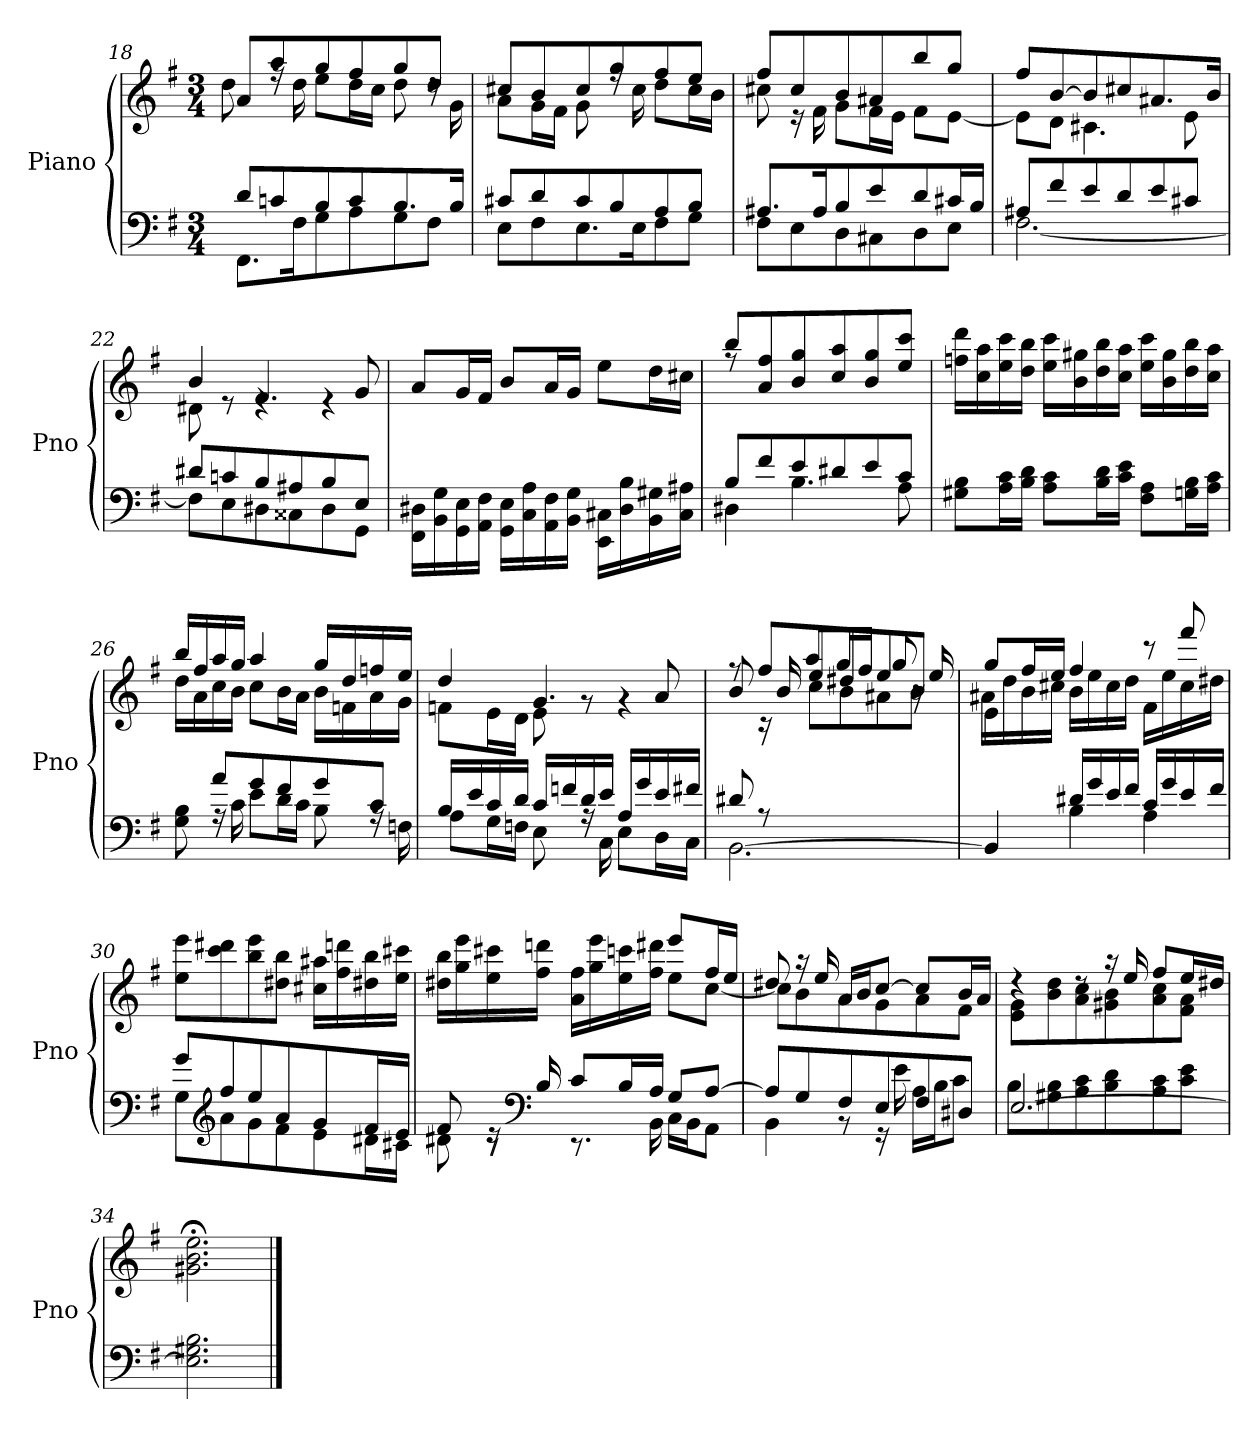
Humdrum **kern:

**kern	**kern
*part1	*part1
*staff2	*staff1
*I"Piano	*
*I'Pno	*
*clefF4	*clefG2
*k[f#]	*k[f#]
*M3/4	*M3/4
=18	=18
*^	*^
8d/L	8.FF#\L	8a/L	8dd\
8cn/	.	8aa/	16rff
.	16F#\K	.	16dd\
8B/	8G\	8gg/	8ee\L
8c/	8A\	8ff#/	16dd\L
.	.	.	16cc\JJ
8.B/	8G\	8gg/	8dd\
.	8F#\J	8dd/J	16rdd
16B/Jk	.	.	16g\
=19	=19	=19	=19
8c#X/L	8E\L	8cc#X/L	8a\L
8d/	8F#\	8b/	16g\L
.	.	.	16f#\JJ
8c#/	8.E\	8cc#/	8g\
8B/	.	8gg/	16rff
.	16E\K	.	16cc#\
8A/	8F#\	8ff#/	8dd\L
8B/J	8G\J	8ee/J	16cc#\L
.	.	.	16b\JJ
=20	=20	=20	=20
8.A#X/L	8F#\L	8ff#/L	8cc#X\
.	8E\	8cc#/	16r
16A#/K	.	.	16f#\
8B/	8D\	8b/	8g\L
8e/	8C#X\	8a#X/	16f#\L
.	.	.	16e\JJ
8d/	8D\	8bb/	8f#\L
16c#X/L	8E\J	8gg/J	[8e\J
16B/JJ	.	.	.
!!LO:LB:g=z	!!
=21	=21	=21	=21
8A#X/L	[2.F#\	8ff#/L	8e\L]
8f#/	.	[8b/	8d\J
8e/	.	8b/]	4.c#X\
8d/	.	8cc#X/	.
8e/	.	8.a#X/	.
8c#X/J	.	.	8e\
.	.	16b/Jk	.
=22	=22	=22	=22
8d#X/L	8F#\L]	4b/	8d#X\
8cn/	8E\	.	8re
8B/	8D#X\	4.f#/	4re
8A#X/	8C##X\	.	.
8B/	8D#\	.	4re
8E/J	8GG\J	8g/	.
*v	*v	*	*
*	*v	*v
=23	=23
16FF#\ 16D#X\LL	8a/L
16BB\ 16G\	.
16GG\ 16E\	16g/L
16AA\ 16F#\JJ	16f#/JJ
16GG\ 16E\LL	8b/L
16C\ 16A\	.
16AA\ 16F#\	16a/L
16BB\ 16G\JJ	16g/JJ
16EE\ 16C#X\LL	8ee\L
16D#\ 16B\	.
16BB\ 16G#X\	16dd\L
16C#\ 16A#X\JJ	16cc#X\JJ
=24	=24
*^	*^
8B/L	4D#X\	8bb/L	8rff
8f#/	.	8a/ 8ff#/	2ryy
8e/	4.B\	8b/ 8gg/	.
8d#X/	.	8cc/ 8aa/	.
8e/	.	8b/ 8gg/	.
8c/J	8A\	8ee/ 8ccc/J	8ryy
*v	*v	*	*
*	*v	*v
!!LO:LB:g=z
=25	=25
8G#X\ 8B\L	16ffn\ 16ddd\LL
.	16cc\ 16aa\
16A\ 16c\L	16ee\ 16ccc\
16B\ 16d\JJ	16dd\ 16bb\JJ
8A\ 8c\L	16ee\ 16ccc\LL
.	16b\ 16gg#X\
16B\ 16d\L	16dd\ 16bb\
16c\ 16e\JJ	16cc\ 16aa\JJ
8F#\ 8A\L	16ee\ 16ccc\LL
.	16b\ 16gg#\
16Gn\ 16B\L	16dd\ 16bb\
16A\ 16c\JJ	16cc\ 16aa\JJ
=26	=26
*^	*^
8G\ 8B\	8ryy	16bb/LL	16dd\LL
.	.	16ff#/	16a\
8a/L	16rA	16aa/	16cc\
.	16c\	16gg/JJ	16b\JJ
8g/	8e\L	4aa/	8cc\L
8f#/	16d\L	.	16b\L
.	16c\JJ	.	16a\JJ
8g/	8B\	16gg/LL	16b\LL
.	.	16dd/	16fn\
8c/J	16rA	16ffn/	16a\
.	16Fn\	16ee/JJ	16g\JJ
=27	=27	=27	=27
16B/LL	8A\L	4dd/	8fn\L
16e/	.	.	.
16c/	16G\L	.	16e\L
16d/JJ	16Fn\JJ	.	16d\JJ
16c/LL	8E\	4.g/	8e\
16fn/	.	.	.
16d/	16rA	.	8rg
16e/JJ	16C\	.	.
16A/LL	8E\L	.	4rg
16g/	.	.	.
16e/	16D\L	8a/	.
16f#X/JJ	16C\JJ	.	.
!!LO:LB:g=z
=28	=28	=28	=28
*	*	*	*^
[2.BB\	8d#X/	8rff	4ryy	8b/
.	8rA	8ff#/L	.	16rc
.	.	.	.	16b/
.	2ryy	8ee/	8cc\L	8aa/L
.	.	8dd#X/	8b\	16gg/L
.	.	.	.	16ff#/JJ
.	.	8ee/	8a#X\	8gg/
.	.	8b/J	8b\J	16r
.	.	.	.	16ee/
=29	=29	=29	=29	=29
4BB/]	4ryy	8gg/L	4e\	16a#X\LL
.	.	.	.	16dd\
.	.	16ff#/L	.	16b\
.	.	16ee/JJ	.	16cc#X\JJ
16d#X/LL	4B\	4ff#/	2ryy	16b\LL
16g/	.	.	.	16ee\
16e/	.	.	.	16cc#\
16f#/JJ	.	.	.	16dd\JJ
16c/LL	4A\	8r	.	16f#\LL
16g/	.	.	.	16ee\
16e/	.	8fff#/	.	16cc#\
16f#/JJ	.	.	.	16dd#X\JJ
*	*	*v	*v	*v
=30	=30	=30
8g/L	8G\L	8ee\ 8eee\L
*clefG2	*	*
8ff#/	8a\	8ccc\ 8ddd#X\
8ee/	8g\	8bb\ 8eee\
8a/	8f#\	8dd#X\ 8bb\J
8g/	8e\	16cc#X\ 16aa#X\LL
.	.	16ff#\ 16dddn\
16f#/L	16d#X\L	16dd#X\ 16bb\
16e/JJ	16c#X\JJ	16ee\ 16ccc#X\JJ
!!LO:LB:g=z
=31	=31	=31
*	*	*^
8f#/	8d#X\	16dd#X\ 16bb\LL	2ryy
.	.	16gg\ 16eee\	.
16re	8r	16ee\ 16ccc#X\	.
*clefF4	*	*	*
16B/	.	16ff#\ 16dddn\JJ	.
8c/L	8.r	16a\ 16ff#\LL	.
.	.	16gg\ 16eee\	.
16B/L	.	16ee\ 16cccn\	.
16A/JJ	16BB\	16ff#\ 16ddd#X\JJ	.
8G/L	16C\LL	8eee/L	8ee\L
.	16BB\J	.	.
[8A/J	8AA\J	16ff#/L	[8cc\J
.	.	16ee/JJ	.
=32	=32	=32	=32
8A/L]	4BB\	8dd#X/	8cc\L]
8G/	.	16r	8b\
.	.	16ee/	.
8F#/	8r	16a/LL	8a\
.	.	16b/J	.
8E/	16r	[8cc/J	8g\
.	16e\	.	.
8F#/	16A\LL	8cc/L]	8a\
.	16B\J	.	.
8D#X/J	8c\J	16b/L	8f#\J
.	.	16a/JJ	.
=33	=33	=33	=33
[2.E/	8B\L	4rdd	8e\ 8g\L
.	8G#X\ 8B\	.	8b\ 8dd\
.	8A\ 8c\	8rdd	8a\ 8cc\
.	8B\ 8d\	16r	8g#X\ 8b\
.	.	16ee/	.
*	*	*MM38	*
.	8A\ 8c\	8ff#/L	8a\ 8cc\
*	*	*MM34	*
.	8c\ 8e\J	16ee/L	8f#\ 8a\J
*	*	*MM30	*
.	.	16dd#X/JJ	.
*v	*v	*	*
*	*v	*v
=34	=34
*	*MM20
2.E\] 2.G#X\ 2.B\	2.g#X\;< 2.b\;< 2.ee\;<
==	==
*-	*-
